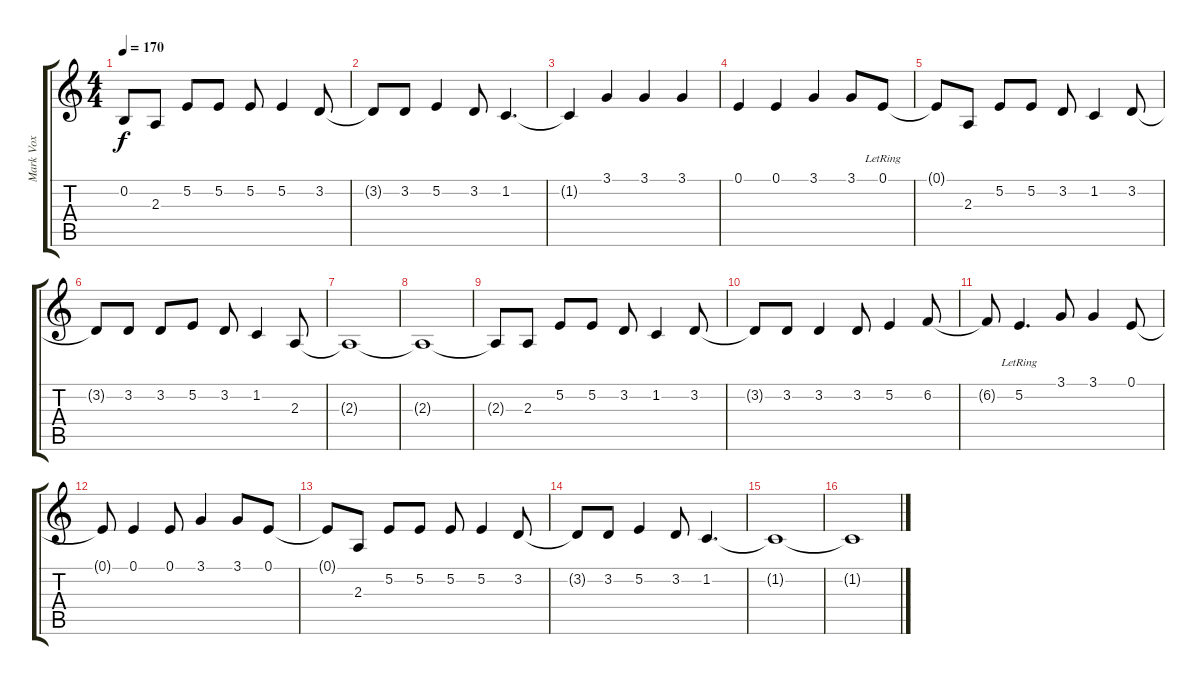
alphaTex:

\track ("Mark Vox" "Mark Vox") {instrument electricgrandpiano}
\staff {score tabs}
\tuning (E4 B3 G3 D3 A2 E2) {hide}
\ts (4 4)
\tempo 170
\clef g2
\ks c
0.2.8{dy f} 2.3.8 5.2.8 5.2.8 5.2.8 5.2.4 3.2.8 |
3.2{t}.8 3.2.8 5.2.4 3.2.8 1.2.4{d} |
1.2{t}.4 3.1.4 3.1.4 3.1.4 |
0.1.4 0.1.4 3.1.4 3.1.8 0.1{lr}.8 |
0.1{t}.8 2.3.8 5.2.8 5.2.8 3.2.8 1.2.4 3.2.8 |
3.2{t}.8 3.2.8 3.2.8 5.2.8 3.2.8 1.2.4 2.3.8 |
2.3{t}.1 |
2.3{t}.1 |
2.3{t}.8 2.3.8 5.2.8 5.2.8 3.2.8 1.2.4 3.2.8 |
3.2{t}.8 3.2.8 3.2.4 3.2.8 5.2.4 6.2.8 |
6.2{t}.8 5.2{lr}.4{d} 3.1.8 3.1.4 0.1.8 |
0.1{t}.8 0.1.4 0.1.8 3.1.4 3.1.8 0.1.8 |
0.1{t}.8 2.3.8 5.2.8 5.2.8 5.2.8 5.2.4 3.2.8 |
3.2{t}.8 3.2.8 5.2.4 3.2.8 1.2.4{d} |
1.2{t}.1 |
1.2{t}.1
